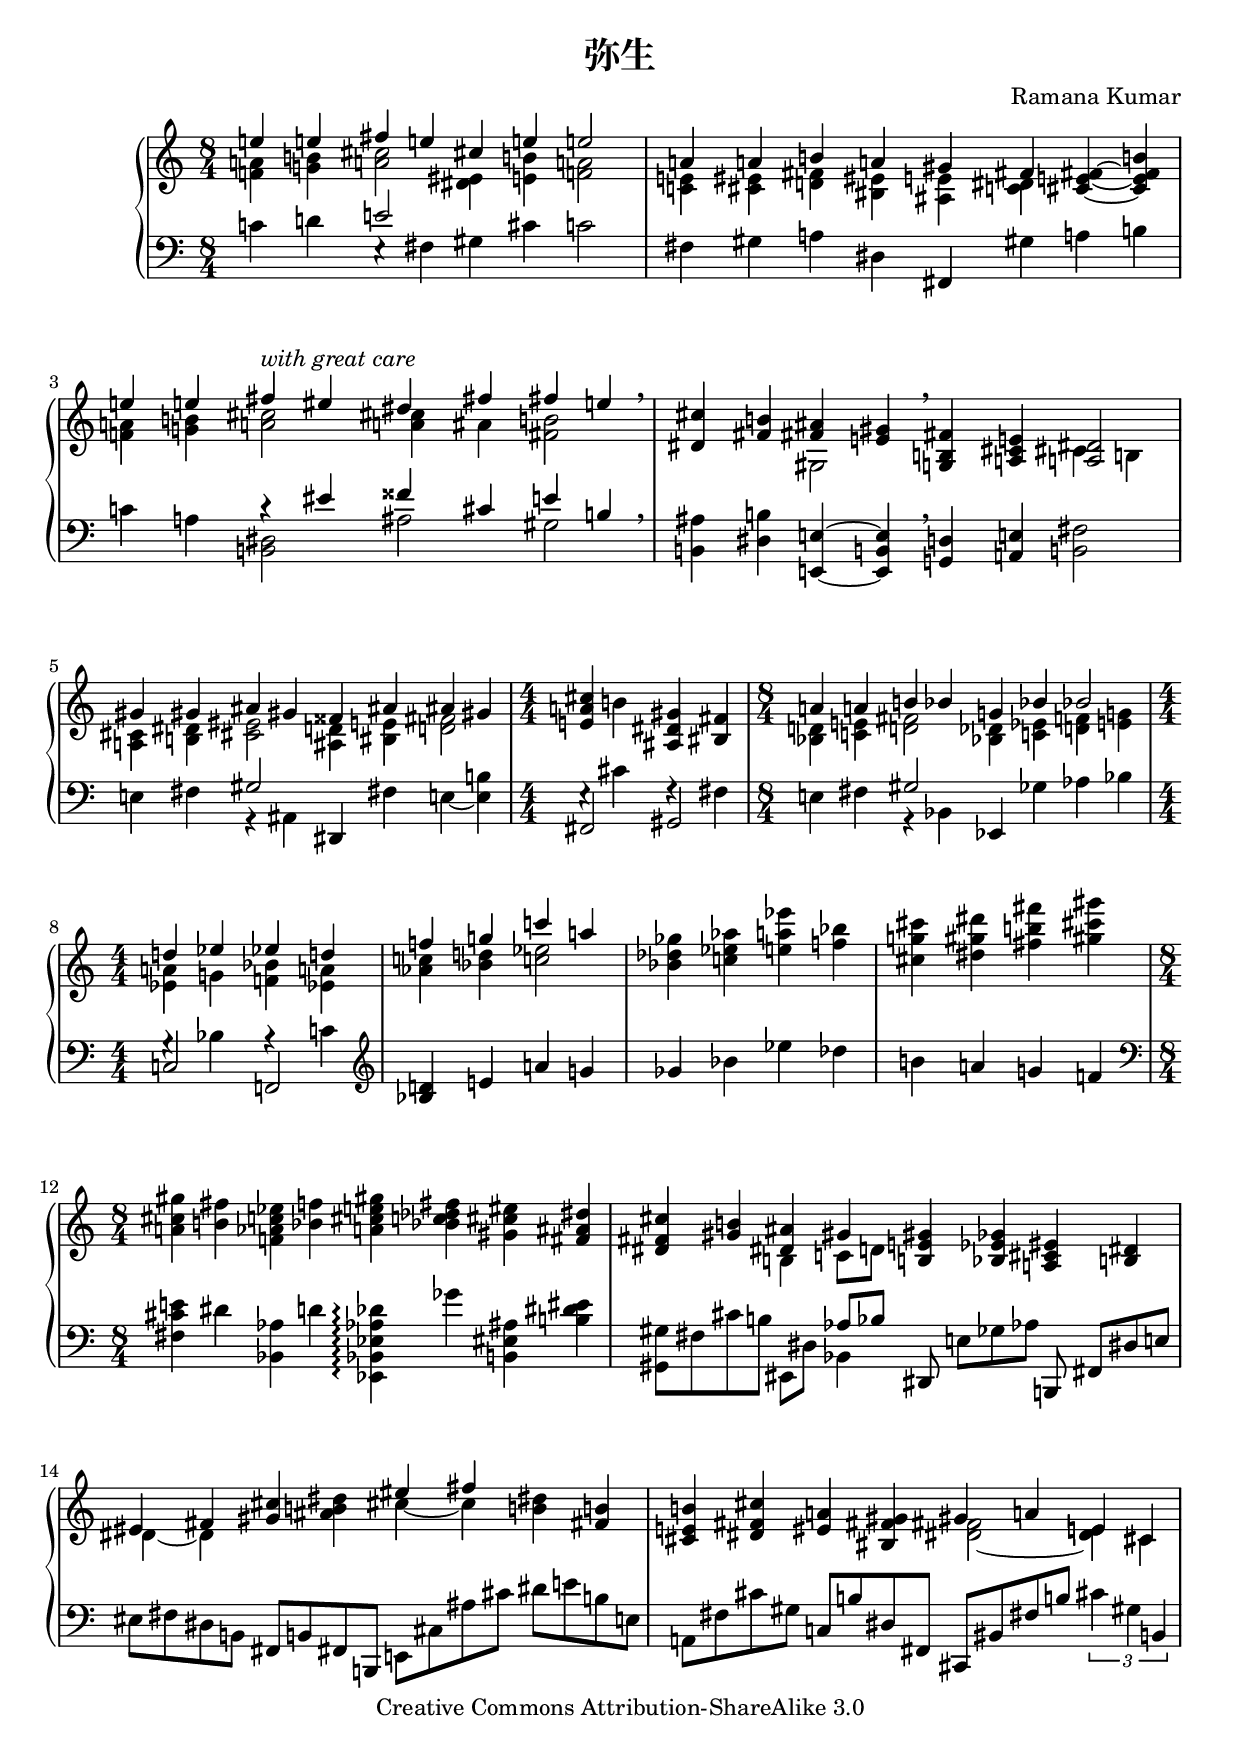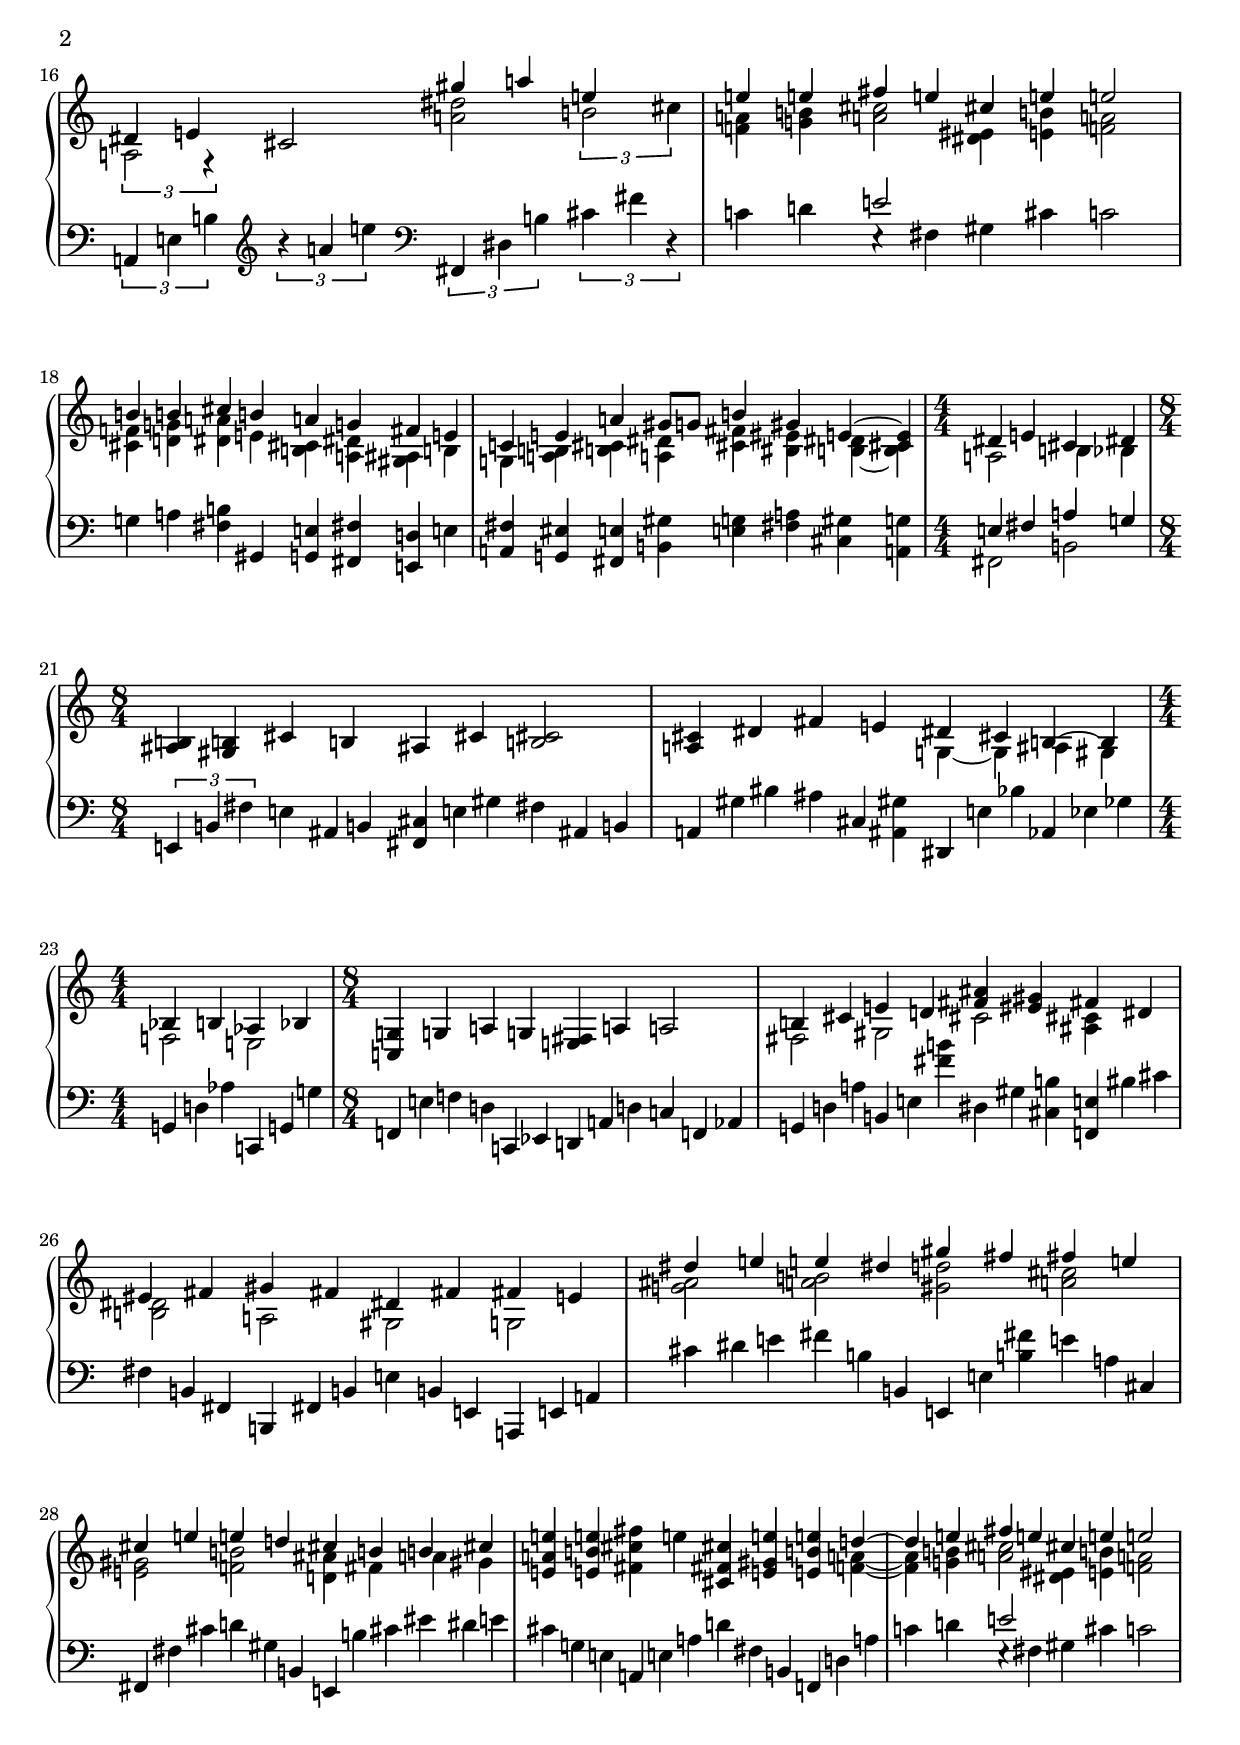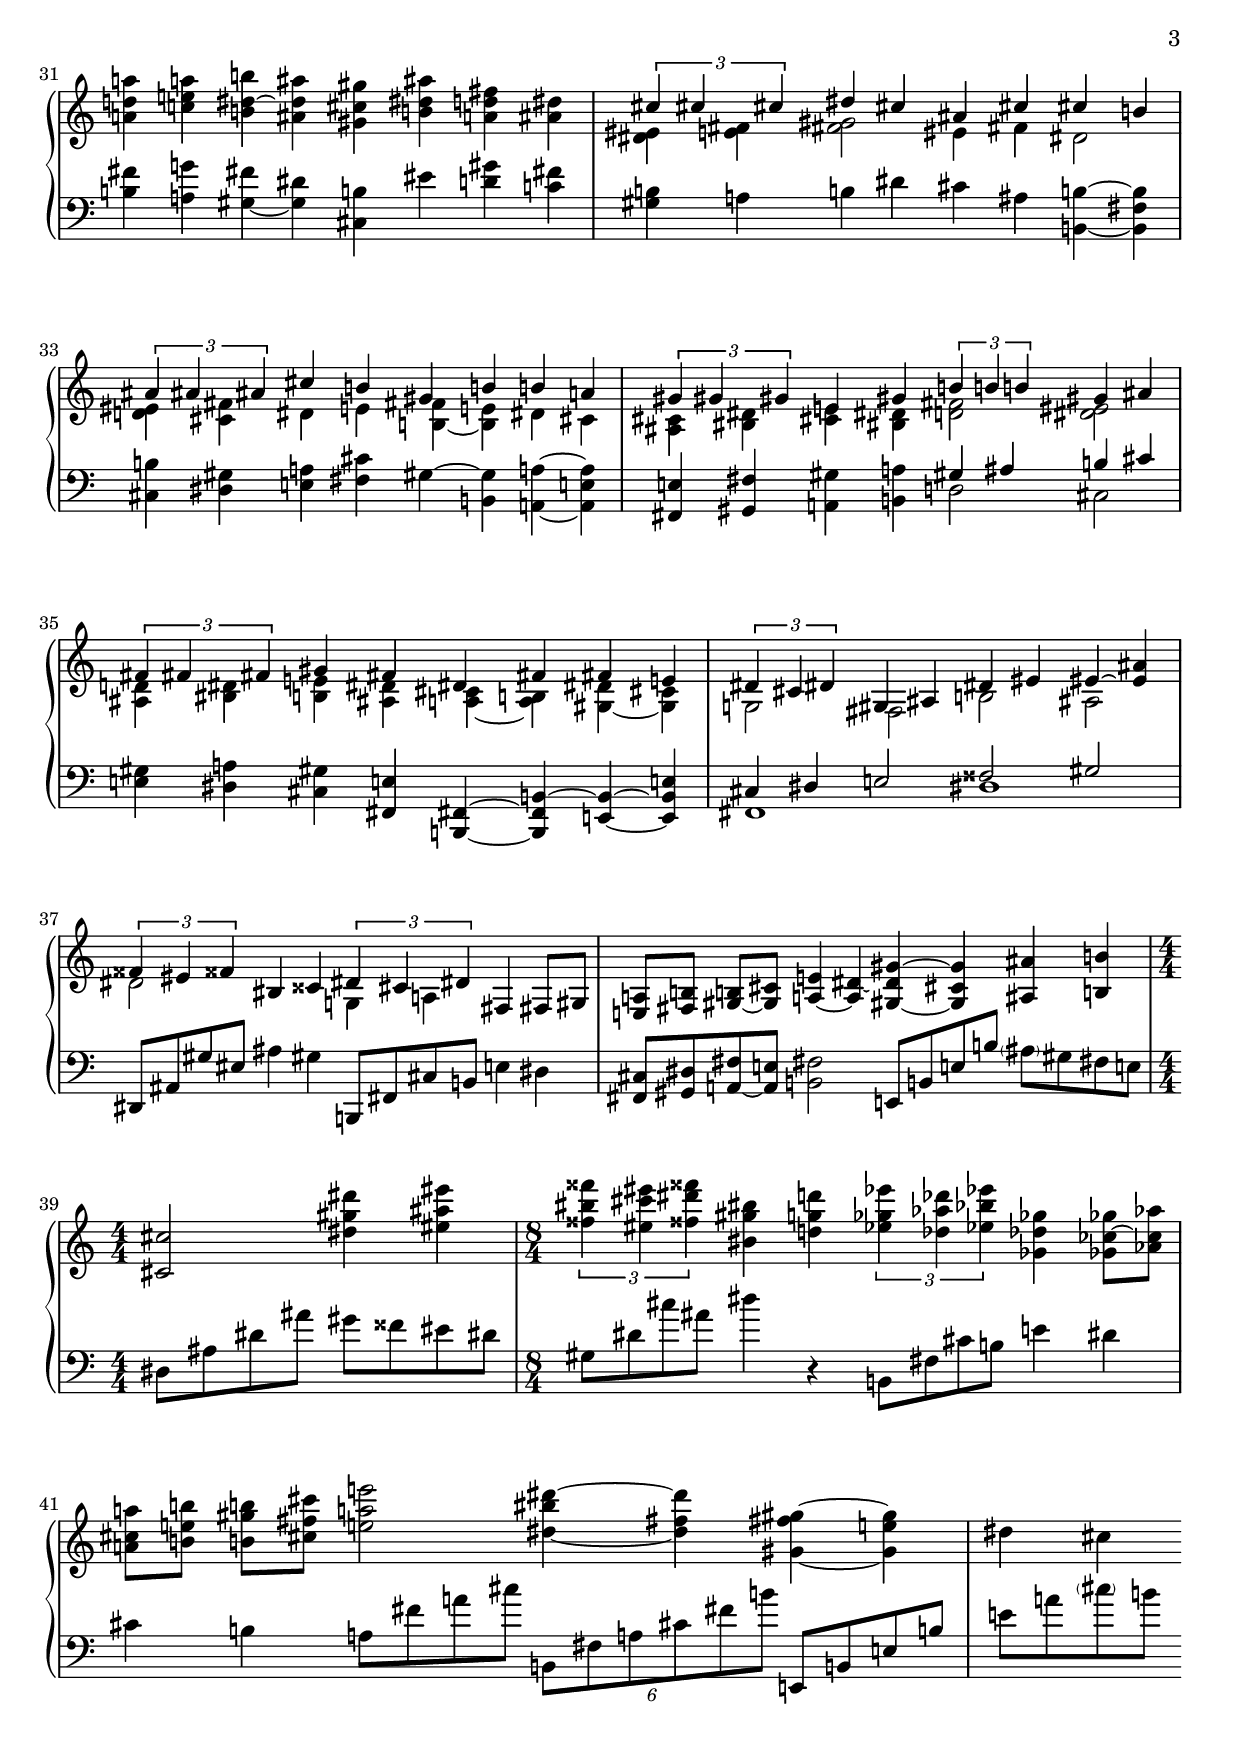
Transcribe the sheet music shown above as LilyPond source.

\version "2.16.0"

\header {
  title = "弥生"
  composer = "Ramana Kumar"
  date = "2012"
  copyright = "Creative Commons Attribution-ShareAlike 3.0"
}

#(ly:set-option 'point-and-click #f)

\score {
  \new PianoStaff <<
    \new Staff {
      \accidentalStyle #'PianoStaff "dodecaphonic"
      \override PianoStaff.TimeSignature #'style = #'numbered
      \clef treble
      \time 8/4
        << {e''4 e'' fis'' e'' cis'' e'' e''2}
        \\ {<f' a'>4 <g' b'> <a' cis''>2 <dis' eis'>4  <e' b'> <f' a'>2} >>
      | << {a'4 a' b' a' gis' fis'}
        \\ {<c' e'>4 <cis' eis'> <d' fis'> <bis eis'> <ais e'> <c' dis'> } >>
        <cis' e' fis'>4 ~ <cis' e' fis' b'>
      | << {e''4 e'' fis'' -\markup{\italic "with great care"} eis''
            dis'' fis'' fis'' e''}
        \\ {<f' a'>4 <g' b'> <a' cis''>2
            <a' cis''>4 ais' <fis' b'>2} >> \breathe
      | <dis' cis''>4 <fis' b'>
        << {<fis' ais'>4 <e' gis'>} \\ gis2 >> \breathe
        <g b fis'>4 <a cis' e'> << <a dis'>2 \\ {cis'4 b} >>
      | << {gis'4 gis' ais' gis' fisis' ais' ais' gis'}
        \\ { <a cis'>4 <b dis'> <cis' eis'>2 <ais d'>4 <bis e'> <d' fis'>2 }>>
      | \time 4/4
        <e' a' cis''>4 b' <ais dis' gis'> <bis fis'>
      | \time 8/4
        << {a'4 a' b' bes' g' bes' bes'2}
        \\ { <bes d'>4 <c' e'> <d' fis'>2
             <bes des'>4 <c' ees'> <d' f'> <e' g'>} >>
      | \time 4/4
        << {d''4 ees'' ees'' d''}
        \\ {<ees' a'>4 g' <f' bes'> <ees' a'>} >>
      | << {f''4 g'' c''' a''}
        \\ {<aes' c''>4 <bes' d''> <c'' ees''>2} >>
      | <bes' des'' ges''>4 <c'' ees'' aes''> <e'' a'' ees'''> <f'' bes''>
      | <cis'' g'' cis'''> <dis'' gis'' dis'''>
        <fis'' b'' fis'''> <gis'' cis''' gis'''>
      | \time 8/4
        <a' cis'' gis''> <b' fis''> <f' aes' c'' ees''> <bes' f''>
        <a' cis'' e'' gis''> <bes' c'' des'' fis''>
        <gis' cis'' eis''> <fis' ais' dis''>
      | <dis' fis' cis''> <gis' b'> << { <dis' ais'>  gis' } \\ { b c'8 d' } >>
        <b e' gis'>4 <bes ees' ges'> <a cis' eis'> <b dis'>
      | << { eis' fis' } \\ { dis' ~ dis' } >> <gis' cis''>
        <ais' b' dis''>
        << { eis'' fis'' } \\ { cis'' ~ cis'' } >>
        <b' dis''> <fis' b'>
      | <cis' e' b'> <dis' fis' cis''> <eis' a'> <bis fis' gis'>
        << { gis' a' e' cis' } \\ { <dis' fis'>2 ~ <dis' e'>4 cis' } >>
      | << { dis'4 e' cis'2 } \\ { \times 2/3 { a2 r4 } } >>
        << { gis'' a'' e'' } \\ { <a' dis''>2 \times 2/3 { b'2 cis''4 } } >>
      | << {e''4 e'' fis'' e'' cis'' e'' e''2}
        \\ {<f' a'>4 <g' b'> <a' cis''>2 <dis' eis'>4  <e' b'> <f' a'>2} >>
      | << { b'4  b' cis'' b' a' g' fis' e' }
        \\ { <cis' f'> <d' g'> <dis' a'> e'
             <b cis'> <a dis'> <gis ais> b } >>
      | << { c' e' a' gis'8 g' b'4 gis' e' ~ <cis' e'> }
        \\ { g <a b> <b cis'> <a dis'>
             <cis' fis'> <bis eis'> <b dis'> ~ <b cis'> } >>
      | \time 4/4
        << { dis'4 e' cis' dis' }
        \\ { a2 b4 bes } >>
      | \time 8/4
        <ais b>4 <gis b> cis' b ais cis' <b cis'>2
      | <a cis'>4 dis' fis' e'
        << { dis' cis' b ~ b }
        \\ { g4 ~ g ais gis } >>
      | \time 4/4
        << { bes b aes bes }
        \\ { f2 e } >>
      | \time 8/4
        <c g>4 g a g <e fis> a a2
      | << { b4 cis' e' d' <fis' ais'> <eis' gis'> fis' dis' }
        \\ { fis2 gis cis' <ais cis'>4 s } >>
      | << { eis'4 fis' gis' fis' dis' fis' fis' e' }
        \\ { <b dis'>2 a gis g } >>
      | << { dis''4 e'' e'' dis'' gis'' fis'' fis'' e'' }
        \\ { <g' ais'>2 <a' b'> <gis' d''> <a' cis''> } >>
      | << { cis''4 e'' e'' d'' cis'' b' b' cis'' }
        \\ { <e' gis'>2 <f' b'> <ais' d'>4 fis' a' gis' } >>
      | <e' a' e''>4 <e' b' e''> <fis' cis'' fis''> e''
        <cis' fis' cis''> <e' gis' e''> <e' b' e''>
        << {d'' ~} \\ {<f' a'> ~} >>
      | << {d''4 e'' fis'' e'' cis'' e'' e''2}
        \\ {<f' a'>4 <g' b'> <a' cis''>2 <dis' eis'>4  <e' b'> <f' a'>2} >>
      | <a' d'' a''>4 <c'' e'' a''> <b' dis'' b''> ~ <ais' dis'' ais''>
        <gis' cis'' gis''> <b' dis'' ais''> <a' d'' fis''> <ais' dis''> % <b' dis''>
      | << { \times 2/3 {cis''4 cis'' cis''} dis'' cis'' ais' cis'' cis'' b' }
        \\ { <dis' eis'> <e' fis'> <fis' gis'>2 eis'4 fis' dis'2 } >>
      | << { \times 2/3 {ais'4 ais' ais'} cis'' b' gis' b' b' a' }
        \\ { <d' eis'> <cis' fis'> dis' e' <b fis'> ~ <b e'> dis' cis' } >>
      | << { \times 2/3 {gis'4 gis' gis'} e' gis' \times 2/3 {b' b' b'} gis' ais' }
        \\ { <ais cis'>4 <bis dis'> <cis' e'> <bis dis'> <d' fis'>2 <dis' eis'> } >>
      | << { \times 2/3 {fis'4 fis' fis'} gis' fis' dis' fis' fis' e' }
        \\ { <ais d'>4 <bis dis'> <b e'> <ais dis'> <a cis'> ~ <a b> <gis dis'> ~ <gis cis'> } >>
      | << { \times 2/3 {dis'4 cis' dis'} gis ais dis' eis' eis' ~ <eis' ais'> }
        \\ { g2 fis b ais } >>
      | << { \times 2/3 {fisis'4 eis' fisis'} } \\ dis'2 >> bis4 cisis'
        << { \times 2/3 {dis'4 cis' dis'} } \\ { g4 a } >> fis4 fis8 gis
      | <e a>8 <fis b> <gis b> ~ <gis cis'> <a e'>4 ~ <a dis'> ~ <gis dis' gis'> ~ <gis cis' gis'> <ais ais'> <b b'>
      | \time 4/4
        <cis' cis''>2 <dis'' gis'' dis'''>4 <eis'' ais'' eis'''>
      | \time 8/4
        \times 2/3 {<fisis'' bis'' fisis'''> <eis'' cis''' eis'''> <fisis'' dis''' fisis'''>} <bis' gis'' bis''> <d'' g'' d'''>
        \times 2/3 {<ees'' ges'' ees'''> <des'' aes'' des'''> <ees'' bes'' ees'''>} <ges' des'' ges''> <ges' ces'' ges''>8 ~ <aes' ces'' aes''>
      | <a' cis'' a''> <b' e'' b''> <b' gis'' b''> <cis'' fis'' cis'''> <e'' a'' e'''>2 <dis'' bis'' dis'''>4 ~ <dis'' fis'' dis'''> <gis' fis'' gis''> ~ <gis' e'' gis''>
      | dis'' cis''

    }
    \new Staff {
      \clef bass
        c'4 d' << e'2 \\ {e4\rest fis} >> gis cis' c'2
      | fis4 gis a dis fis, gis a b
      | c'4 a << {r4 eis' fisis' cis' e' b} \\ {<b, dis>2 ais gis} >> \breathe
      | <b, ais>4 <dis b> <e, e> ~ <e, b, e> \breathe <g, d>4 <a, e> <b, fis>2
      | e4 fis << gis2 \\ {r4 ais,} >> dis, fis e ~ <e b>
      | << {fis,2 gis,} \\ {e4\rest cis' f\rest fis} >>
      | e4 fis << gis2 \\ {r4 bes,} >> ees, ges aes bes
      | << {c2 f,} \\ {g4\rest bes a\rest c'} >>
      | \clef treble <bes d'>4 e' a' g'
      | ges' bes' ees'' des''
      | b' a' g' f'
      | \clef bass <fis cis' e'>4 dis' <bes, aes> d'
         <ees, bes, ees aes des'>\arpeggio ges' <b, eis ais> <b dis' eis'>
        \set beatStructure = #'(2 2 2 2)
      | <gis, gis>8 fis cis' b << { s4 aes8 bes } \\ { eis, dis bes,4 } >>
        dis,8 e [ ges aes ] b,, fis, [ dis e ]
      | eis fis dis b, fis, b, fis, b,, e, cis ais cis' dis' e' b e
      | a, fis cis' gis c b dis fis,
        cis, bis, fis b
        \set tupletSpannerDuration = #(ly:make-moment 2 4)
        \times 2/3 { cis'4 gis b, }
      | \times 2/3 { a, e b \clef treble r a' e'' \clef bass fis, dis b cis' fis' r}
      | c'4 d' << e'2 \\ {e4\rest fis} >> gis cis' c'2
      | g4 a <fis b> gis, <g, e> <fis, fis> <e, d> e
      | <a, fis> <g, eis> <fis, e> <b, gis> <e g> <fis a> <cis gis> <a, g>
      | << {e4 fis a g} \\ {fis,2 b,} >>
      | \times 2/3 { e,4 b, fis } e4*2/3 ais, b,
        <fis, cis> e gis fis ais, b,
      | a, gis bis ais cis <ais, gis> dis, e bes aes, ees ges
      | g, d aes c, g, g
      | f, e f d c, ees, d, a, d c f, aes,
      | g, d a b, e <fis' b'> dis gis <cis b> <f, e> bis cis'
      | fis b, fis, b,, fis, b, e b, e, a,, e, a,
      | cis' dis' e' fis' b b, e, e <b fis'> e' a cis
      | fis, fis cis' d' gis b, e, b cis' eis' dis' e'
      | cis' g e a, e a d' fis b, f, d a
      | c'4 d' << e'2 \\ {e4\rest fis} >> gis cis' c'2
      | <b fis'>4 <a g'> <gis fis'> ~ <gis dis'> <cis b> eis' <d' gis'> <c' fis'> % <dis' fis'>
      | <gis b> % gis
        a b dis' cis' ais <b, b> ~ <b, fis b>
      | <cis b> <dis gis> <e a> <fis cis'> gis ~ <b, gis> <a, a> ~ <a, e a>
      | <fis, e> <gis, fis> <a, gis> <b, a> << {gis4 ais b cis'} \\ {d2 cis} >>
      | <e gis>4 <dis a> <cis gis> <fis, e> <b,, fis,> ~ <b,, fis, b,> ~ <e, b,> ~ <e, b, e>
      | << { cis4 dis e2 fisis gis } \\ { fis,1 dis } >>
      | dis,8 ais, gis eis ais4 gis b,,8 fis, cis b, e4 dis
      | <fis, cis>8 <gis, dis> <a, fis> ~ <a, e> <b, fis>2 e,8 b, e b \parenthesize ais gis fis e
      | dis ais dis' ais' gis' fisis' eis' dis'
      | gis dis' cis'' ais' dis''4 r b,8 fis cis' b e'4 dis'
      | cis' b a8 fis' a' cis'' \times 4/6 { b, fis a cis' fis' b' } e, b, e b
      | e' a' \parenthesize cis'' b'
    }
  >>
}
